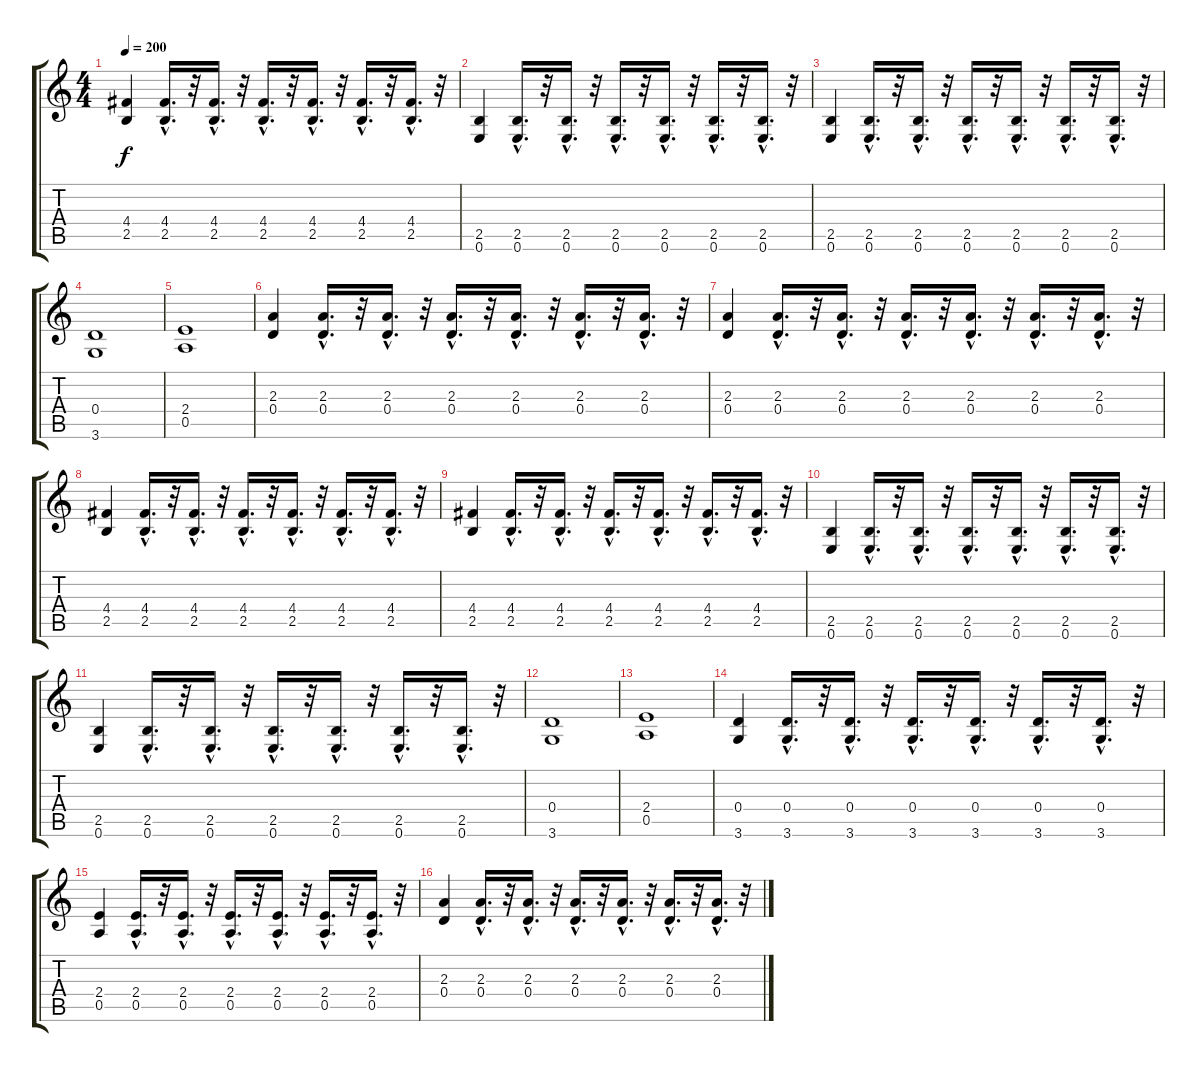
\track "" {instrument overdrivenguitar}
\staff {score tabs}
\tuning (E4 B3 G3 D3 A2 E2) {hide}
\ts (4 4)
\tempo 200
\clef g2
\ks c
(4.4 2.5).4{dy f} (4.4{hac} 2.5{hac}).16{d} r.32 (4.4{hac} 2.5{hac}).16{d} r.32 (4.4{hac} 2.5{hac}).16{d} r.32 (4.4{hac} 2.5{hac}).16{d} r.32 (4.4{hac} 2.5{hac}).16{d} r.32 (4.4{hac} 2.5{hac}).16{d} r.32 |
(2.5 0.6).4 (2.5{hac} 0.6{hac}).16{d} r.32 (2.5{hac} 0.6{hac}).16{d} r.32 (2.5{hac} 0.6{hac}).16{d} r.32 (2.5{hac} 0.6{hac}).16{d} r.32 (2.5{hac} 0.6{hac}).16{d} r.32 (2.5{hac} 0.6{hac}).16{d} r.32 |
(2.5 0.6).4 (2.5{hac} 0.6{hac}).16{d} r.32 (2.5{hac} 0.6{hac}).16{d} r.32 (2.5{hac} 0.6{hac}).16{d} r.32 (2.5{hac} 0.6{hac}).16{d} r.32 (2.5{hac} 0.6{hac}).16{d} r.32 (2.5{hac} 0.6{hac}).16{d} r.32 |
(0.4 3.6).1 |
(2.4 0.5).1 |
(2.3 0.4).4 (2.3{hac} 0.4{hac}).16{d} r.32 (2.3{hac} 0.4{hac}).16{d} r.32 (2.3{hac} 0.4{hac}).16{d} r.32 (2.3{hac} 0.4{hac}).16{d} r.32 (2.3{hac} 0.4{hac}).16{d} r.32 (2.3{hac} 0.4{hac}).16{d} r.32 |
(2.3 0.4).4 (2.3{hac} 0.4{hac}).16{d} r.32 (2.3{hac} 0.4{hac}).16{d} r.32 (2.3{hac} 0.4{hac}).16{d} r.32 (2.3{hac} 0.4{hac}).16{d} r.32 (2.3{hac} 0.4{hac}).16{d} r.32 (2.3{hac} 0.4{hac}).16{d} r.32 |
(4.4 2.5).4 (4.4{hac} 2.5{hac}).16{d} r.32 (4.4{hac} 2.5{hac}).16{d} r.32 (4.4{hac} 2.5{hac}).16{d} r.32 (4.4{hac} 2.5{hac}).16{d} r.32 (4.4{hac} 2.5{hac}).16{d} r.32 (4.4{hac} 2.5{hac}).16{d} r.32 |
(4.4 2.5).4 (4.4{hac} 2.5{hac}).16{d} r.32 (4.4{hac} 2.5{hac}).16{d} r.32 (4.4{hac} 2.5{hac}).16{d} r.32 (4.4{hac} 2.5{hac}).16{d} r.32 (4.4{hac} 2.5{hac}).16{d} r.32 (4.4{hac} 2.5{hac}).16{d} r.32 |
(2.5 0.6).4 (2.5{hac} 0.6{hac}).16{d} r.32 (2.5{hac} 0.6{hac}).16{d} r.32 (2.5{hac} 0.6{hac}).16{d} r.32 (2.5{hac} 0.6{hac}).16{d} r.32 (2.5{hac} 0.6{hac}).16{d} r.32 (2.5{hac} 0.6{hac}).16{d} r.32 |
(2.5 0.6).4 (2.5{hac} 0.6{hac}).16{d} r.32 (2.5{hac} 0.6{hac}).16{d} r.32 (2.5{hac} 0.6{hac}).16{d} r.32 (2.5{hac} 0.6{hac}).16{d} r.32 (2.5{hac} 0.6{hac}).16{d} r.32 (2.5{hac} 0.6{hac}).16{d} r.32 |
(0.4 3.6).1 |
(2.4 0.5).1 |
(0.4 3.6).4 (0.4{hac} 3.6{hac}).16{d} r.32 (0.4{hac} 3.6{hac}).16{d} r.32 (0.4{hac} 3.6{hac}).16{d} r.32 (0.4{hac} 3.6{hac}).16{d} r.32 (0.4{hac} 3.6{hac}).16{d} r.32 (0.4{hac} 3.6{hac}).16{d} r.32 |
(2.4 0.5).4 (2.4{hac} 0.5{hac}).16{d} r.32 (2.4{hac} 0.5{hac}).16{d} r.32 (2.4{hac} 0.5{hac}).16{d} r.32 (2.4{hac} 0.5{hac}).16{d} r.32 (2.4{hac} 0.5{hac}).16{d} r.32 (2.4{hac} 0.5{hac}).16{d} r.32 |
(2.3 0.4).4 (2.3{hac} 0.4{hac}).16{d} r.32 (2.3{hac} 0.4{hac}).16{d} r.32 (2.3{hac} 0.4{hac}).16{d} r.32 (2.3{hac} 0.4{hac}).16{d} r.32 (2.3{hac} 0.4{hac}).16{d} r.32 (2.3{hac} 0.4{hac}).16{d} r.32
